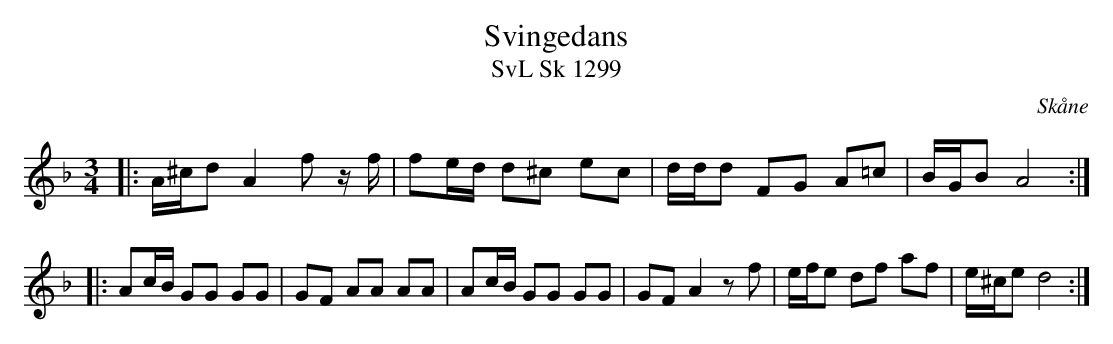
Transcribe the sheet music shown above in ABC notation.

X:1
T:Svingedans
T:SvL Sk 1299
O:Skåne
M:3/4
L:1/16
K:Dm
|: A^cd2 A4 f2 z f | f2ed d2^c2 e2c2 | ddd2 F2G2 A2=c2 | BGB2 A8 :|
|: A2cB G2G2 G2G2 | G2F2 A2A2 A2A2 | A2cB G2G2 G2G2 | G2F2 A4 z2 f2 | efe2 d2f2 a2f2 | e^ce2 d8 :|
